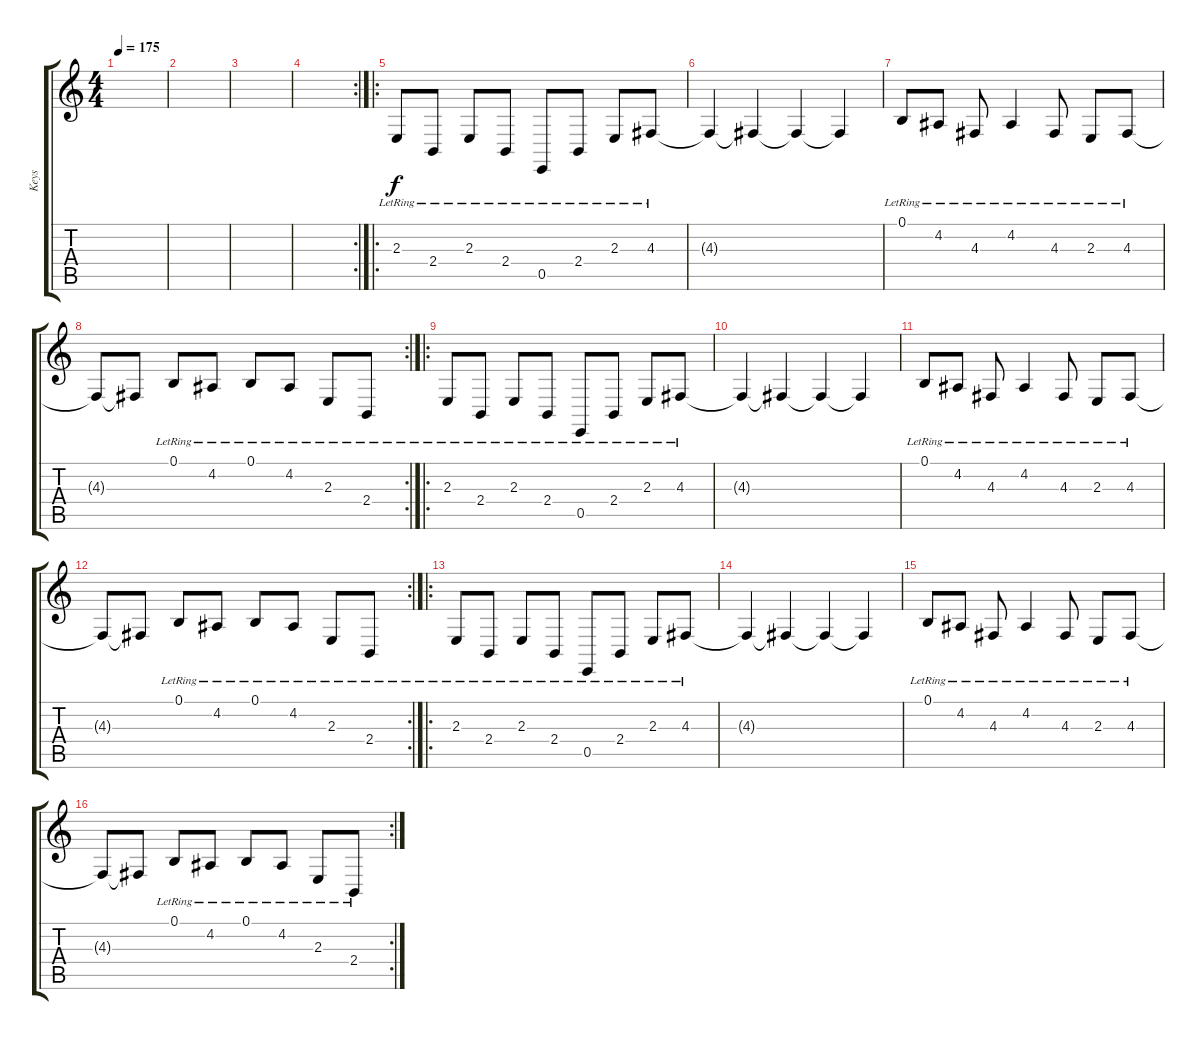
\track ("Keys" "Keys") {instrument pad1newage}
\staff {score tabs}
\tuning (B3 Gb3 D3 A2 E2 B1) {hide}
\ts (4 4)
\tempo 175
\clef g2
\ks c
|
|
|
\rc 2
|
\ro
2.3{lr}.8 2.4{lr}.8 2.3{lr}.8 2.4{lr}.8 0.5{lr}.8 2.4{lr}.8 2.3{lr}.8 4.3{lr}.8 |
4.3{t}.4 4.3{t}.4 4.3{t}.4 4.3{t}.4 |
0.1{lr}.8 4.2{lr}.8 4.3{lr}.8 4.2{lr}.4 4.3{lr}.8 2.3{lr}.8 4.3{lr}.8 |
\rc 2
4.3{t}.8 4.3{t}.8 0.1{lr}.8 4.2{lr}.8 0.1{lr}.8 4.2{lr}.8 2.3{lr}.8 2.4{lr}.8 |
\ro
2.3{lr}.8 2.4{lr}.8 2.3{lr}.8 2.4{lr}.8 0.5{lr}.8 2.4{lr}.8 2.3{lr}.8 4.3{lr}.8 |
4.3{t}.4 4.3{t}.4 4.3{t}.4 4.3{t}.4 |
0.1{lr}.8 4.2{lr}.8 4.3{lr}.8 4.2{lr}.4 4.3{lr}.8 2.3{lr}.8 4.3{lr}.8 |
\rc 2
4.3{t}.8 4.3{t}.8 0.1{lr}.8 4.2{lr}.8 0.1{lr}.8 4.2{lr}.8 2.3{lr}.8 2.4{lr}.8 |
\ro
2.3{lr}.8 2.4{lr}.8 2.3{lr}.8 2.4{lr}.8 0.5{lr}.8 2.4{lr}.8 2.3{lr}.8 4.3{lr}.8 |
4.3{t}.4 4.3{t}.4 4.3{t}.4 4.3{t}.4 |
0.1{lr}.8 4.2{lr}.8 4.3{lr}.8 4.2{lr}.4 4.3{lr}.8 2.3{lr}.8 4.3{lr}.8 |
\rc 2
4.3{t}.8 4.3{t}.8 0.1{lr}.8 4.2{lr}.8 0.1{lr}.8 4.2{lr}.8 2.3{lr}.8 2.4{lr}.8
